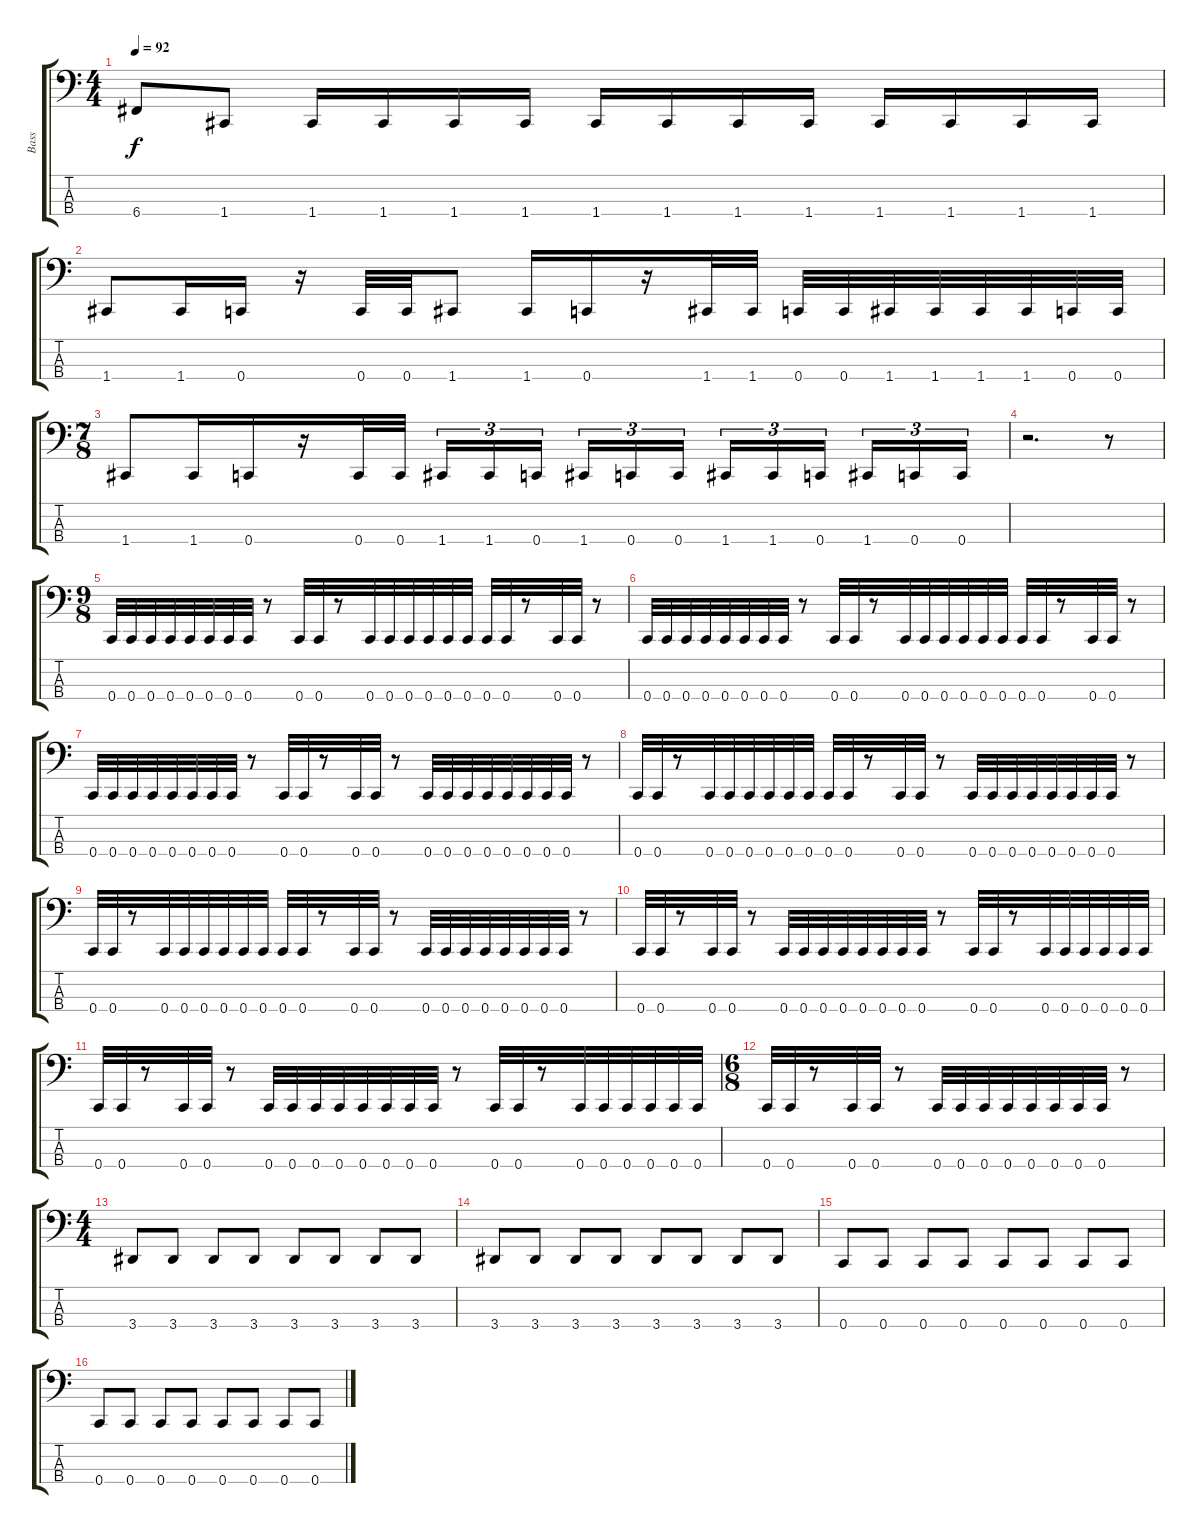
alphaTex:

\track ("Bass" "Bass") {instrument electricbassfinger}
\staff {score tabs}
\tuning (F2 C2 G1 C1) {hide}
\ts (4 4)
\tempo 92
\clef f4
\ks c
6.4.8{dy f} 1.4.8 1.4.16 1.4.16 1.4.16 1.4.16 1.4.16 1.4.16 1.4.16 1.4.16 1.4.16 1.4.16 1.4.16 1.4.16 |
1.4.8 1.4.16 0.4.16 r.16 0.4.32 0.4.32 1.4.8 1.4.16 0.4.16 r.16 1.4.32 1.4.32 0.4.32 0.4.32 1.4.32 1.4.32 1.4.32 1.4.32 0.4.32 0.4.32 |
\ts (7 8)
1.4.8 1.4.16 0.4.16 r.16 0.4.32 0.4.32 1.4.16{tu (3 2)} 1.4.16{tu (3 2)} 0.4.16{tu (3 2)} 1.4.16{tu (3 2)} 0.4.16{tu (3 2)} 0.4.16{tu (3 2)} 1.4.16{tu (3 2)} 1.4.16{tu (3 2)} 0.4.16{tu (3 2)} 1.4.16{tu (3 2)} 0.4.16{tu (3 2)} 0.4.16{tu (3 2)} |
r.2{d} r.8 |
\ts (9 8)
0.4.32 0.4.32 0.4.32 0.4.32 0.4.32 0.4.32 0.4.32 0.4.32 r.8 0.4.32 0.4.32 r.8 0.4.32 0.4.32 0.4.32 0.4.32 0.4.32 0.4.32 0.4.32 0.4.32 r.8 0.4.32 0.4.32 r.8 |
0.4.32 0.4.32 0.4.32 0.4.32 0.4.32 0.4.32 0.4.32 0.4.32 r.8 0.4.32 0.4.32 r.8 0.4.32 0.4.32 0.4.32 0.4.32 0.4.32 0.4.32 0.4.32 0.4.32 r.8 0.4.32 0.4.32 r.8 |
0.4.32 0.4.32 0.4.32 0.4.32 0.4.32 0.4.32 0.4.32 0.4.32 r.8 0.4.32 0.4.32 r.8 0.4.32 0.4.32 r.8 0.4.32 0.4.32 0.4.32 0.4.32 0.4.32 0.4.32 0.4.32 0.4.32 r.8 |
0.4.32 0.4.32 r.8 0.4.32 0.4.32 0.4.32 0.4.32 0.4.32 0.4.32 0.4.32 0.4.32 r.8 0.4.32 0.4.32 r.8 0.4.32 0.4.32 0.4.32 0.4.32 0.4.32 0.4.32 0.4.32 0.4.32 r.8 |
0.4.32 0.4.32 r.8 0.4.32 0.4.32 0.4.32 0.4.32 0.4.32 0.4.32 0.4.32 0.4.32 r.8 0.4.32 0.4.32 r.8 0.4.32 0.4.32 0.4.32 0.4.32 0.4.32 0.4.32 0.4.32 0.4.32 r.8 |
0.4.32 0.4.32 r.8 0.4.32 0.4.32 r.8 0.4.32 0.4.32 0.4.32 0.4.32 0.4.32 0.4.32 0.4.32 0.4.32 r.8 0.4.32 0.4.32 r.8 0.4.32 0.4.32 0.4.32 0.4.32 0.4.32 0.4.32 |
0.4.32 0.4.32 r.8 0.4.32 0.4.32 r.8 0.4.32 0.4.32 0.4.32 0.4.32 0.4.32 0.4.32 0.4.32 0.4.32 r.8 0.4.32 0.4.32 r.8 0.4.32 0.4.32 0.4.32 0.4.32 0.4.32 0.4.32 |
\ts (6 8)
0.4.32 0.4.32 r.8 0.4.32 0.4.32 r.8 0.4.32 0.4.32 0.4.32 0.4.32 0.4.32 0.4.32 0.4.32 0.4.32 r.8 |
\ts (4 4)
3.4.8 3.4.8 3.4.8 3.4.8 3.4.8 3.4.8 3.4.8 3.4.8 |
3.4.8 3.4.8 3.4.8 3.4.8 3.4.8 3.4.8 3.4.8 3.4.8 |
0.4.8 0.4.8 0.4.8 0.4.8 0.4.8 0.4.8 0.4.8 0.4.8 |
0.4.8 0.4.8 0.4.8 0.4.8 0.4.8 0.4.8 0.4.8 0.4.8
